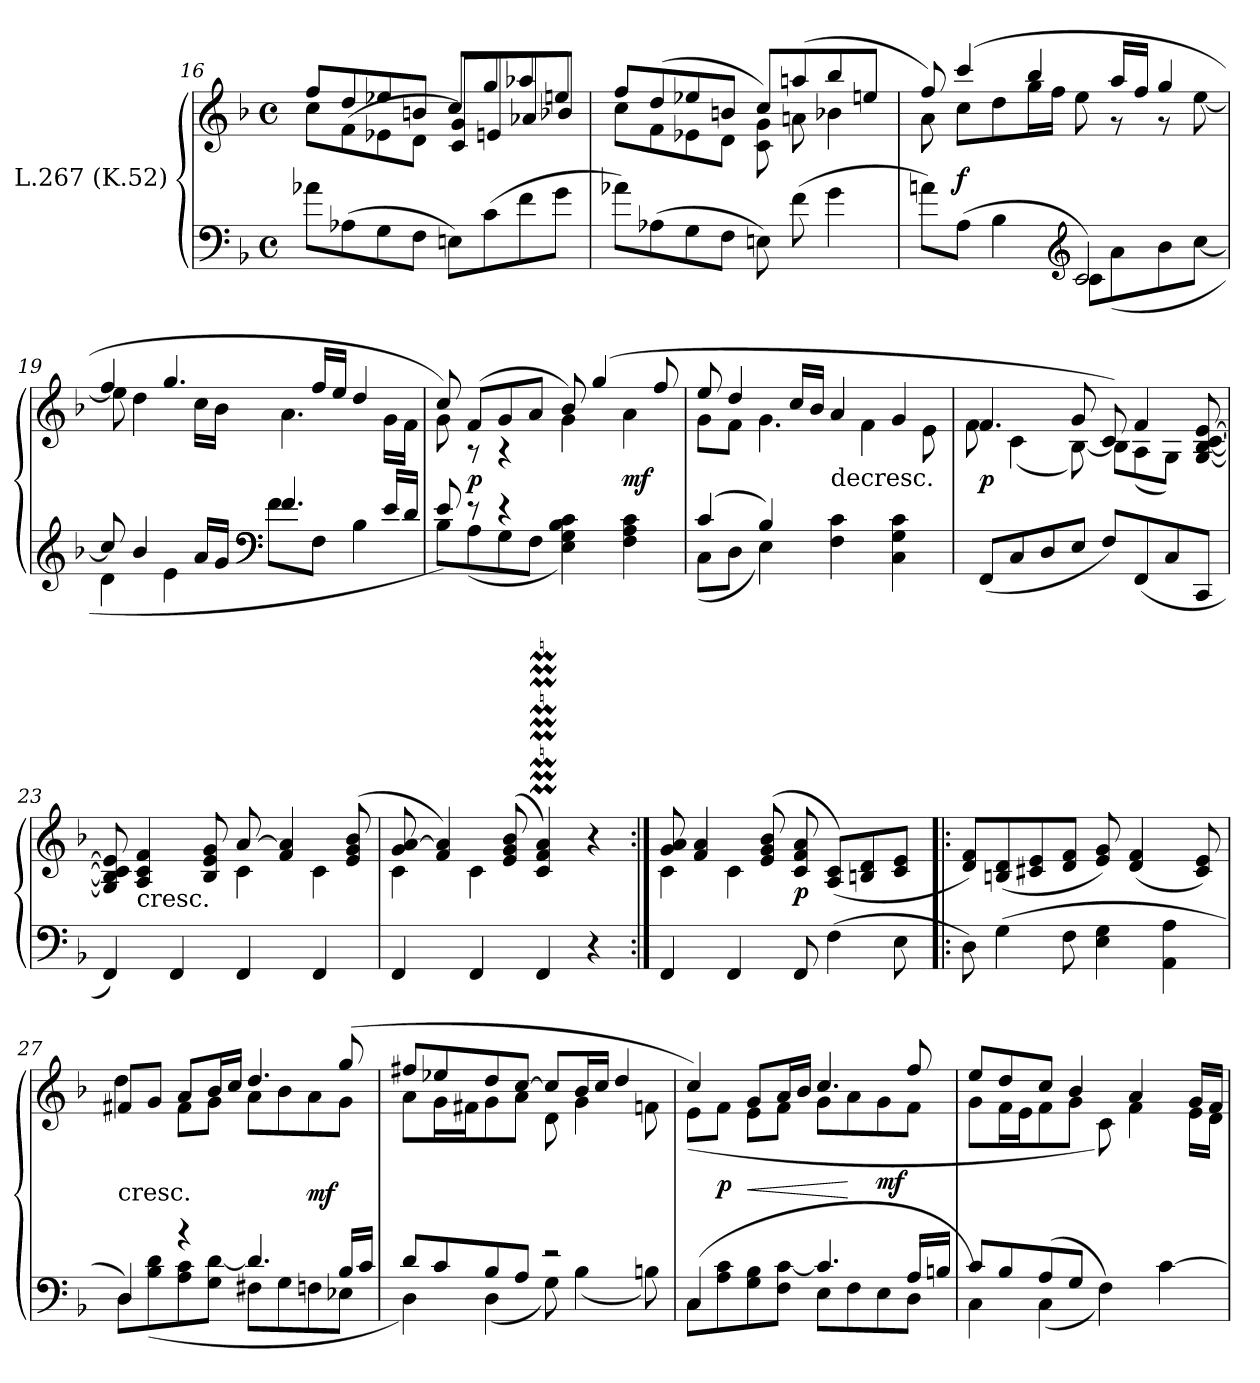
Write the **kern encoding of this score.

**kern	**kern	**dynam
*part1	*part1	*part1
*staff2	*staff1	*staff1/2
*I"L.267 (K.52)	*	*
*clefF4	*clefG2	*
*k[b-]	*k[b-]	*
*M4/4	*M4/4	*
*met(c)	*met(c)	*
=16	=16	=16
*	*^	*
8a-XL	8ffL	8ccL	.
(8A-X	8dd	(8f	.
8G	8ee-X	8e-X	.
8FJ	8bnJ	8dJ	.
8EnL)	8ccL	8c/ 8g/L)	.
(8c	8gg	8en\	.
8f	8aa-X	8a-X/	.
8gJ	8eenJ	8b-X/J	.
!!LO:LB:g=z	!!
=17	=17	=17	=17
8a-XL)	8ffL	8ccL	.
(8A-X	(8dd	8f	.
8G	8ee-X	8e-X	.
8FJ	8bnJ	8dJ	.
8En)	8ccL)	8c 8g	.
(8f	(8aan	8an	.
4g	8bb-	4b-X	.
.	8eenJ	.	.
=18	=18	=18	=18
*^	*	*	*
8anL)	2ryy	8ff)	8a	.
(<8AJ	.	(4ccc	8ccL	f
4B-	.	.	8dd	.
.	.	4bb-	16ggL	.
.	.	.	16ffJJ	.
*clefG2	*	*	*	*
2c)	8cL	.	8ee	.
.	(8a	16aaLL	8r	.
.	.	16ffJJ	.	.
.	8b-	4gg	8r	.
.	[8ccJ	.	[8ee	.
=19	=19	=19	=19	=19
8cc]	4d	4ff	8ee]	.
4b-	.	.	4dd	.
.	4e	4.gg	.	.
16aLL	.	.	16ccLL	.
16gJJ	.	.	16b-JJ	.
*clefF4	*	*	*	*
4.f	8fL	.	4.a	.
.	8FJ	16ffLL	.	.
.	.	16eeJJ	.	.
.	4B-	4dd	.	.
16eLL	.	.	16gLL	.
16dJJ	.	.	16fJJ	.
!!LO:LB:g=z	!!
=20	=20	=20	=20	=20
8e)	8B-L	8cc)	8g	.
8r	(8A	(8fL	8rA	p
4r	8G	8g	4r	.
.	8FJ	8aJ	.	.
2ryy	4E 4G 4B- 4c)	8b-)	4g	.
.	.	(4gg	.	.
.	4F 4A 4c	.	4a	mf
.	.	8ff	.	.
=21	=21	=21	=21	=21
(4c	(8CL	8ee	8gL	.
.	8DJ	4dd	8fJ	.
4B-)	4E)	.	4.g	.
.	.	16ccLL	.	.
.	.	16b-JJ	.	.
!	!	!LO:TX:c:t=decresc.	!	!
2ryy	4F 4c	4a	.	.
.	.	.	4f	.
.	4C 4G 4c	4g	.	.
.	.	.	8e	.
*v	*v	*	*	*
=22	=22	=22	=22
(8FFL	4.f	8f	p
8C	.	(4c	.
8D	.	.	.
8EJ	8g	[8B-)	.
8FL)	8c)	8B-L]	.
(8FF	4f	(8A	.
8C	.	8GJ)	.
8CCJ	[8G [8B- [8c [8e	8ryy	.
!!LO:LB:g=z	!!
=23	=23	=23	=23
4FF)	8G] 8B-] 8c] 8e]	2ryy	.
!	!LO:TX:c:t=cresc.	!	!
.	4A 4c 4f	.	.
4FF	.	.	.
.	8B- 8e 8g	.	.
4FF	[8a	4c	.
.	4f 4a]	.	.
4FF	.	4c	.
.	(8e 8g 8b-	.	.
=24	=24	=24	=24
4FF	8g [8a	4c	.
.	4f 4a])	.	.
4FF	.	4c	.
.	(8e 8g 8b-	.	.
4FF	4cM 4fM 4aM)	2ryy	.
4r	4r	.	.
=25:|!	=25:|!	=25:|!	=25:|!
4FF	8g 8a	4c	.
.	4f 4a	.	.
4FF	.	4c	.
.	(8e 8g 8b-	.	.
8FF	8c 8f 8a	2ryy	p
(4F	(8A 8cL)	.	.
.	8Bn 8d	.	.
8E	8c 8eJ	.	.
*	*v	*v	*
=26!|:	=26!|:	=26!|:
8D)	8d 8fL)	.
(<4G	(8Bn 8d	.
.	8c#X 8e	.
8F	8d 8fJ	.
4E 4G	8e 8g)	.
.	(4d 4f	.
4AA 4A	.	.
.	8c# 8e)	.
!!LO:LB:g=z
=27	=27	=27
*^	*^	*
!	!	!LO:TX:c:t=cresc.	!	!
4D)	8DL	8f#XL	4dd	.
.	(8B- 8d	8gJ	.	.
4r	8A 8c	8aL	8f#L	.
.	8G [8dJ	16b-L	8gJ	.
.	.	16ccJJ	.	.
4.d]	8F#XL	4.dd	8aL	.
.	8G	.	8b-	.
.	8Fn	.	8a	mf
16B-LL	8E-XJ	(8gg	8gJ	.
16cJJ	.	.	.	.
=28	=28	=28	=28	=28
8dL	4D)	8ff#XL	8aL	.
8c	.	8ee-X	16gL	.
.	.	.	16f#XJ	.
8B-	(4D	8dd	8g	.
8AJ	.	[8ccJ	8aJ	.
2r	8G)	8ccL]	8d	.
.	(4B-	16b-L	4g	.
.	.	16ccJJ	.	.
.	.	4dd	.	.
.	8Bn)	.	8fn	.
=29	=29	=29	=29	=29
(4C	8CL	4cc)	(8eL	.
.	8A 8c	.	8fJ	p
4ryy	8G 8B-	8gL	8eL	<
.	8F [8cJ	16aL	8fJ	.
.	.	16b-JJ	.	.
4.c]	8EL	4.cc	8gL	.
.	8F	.	8a	[
.	8E	.	8g	mf
16ALL	8DJ	8ff	8fJ	.
16BnJJ	.	.	.	.
!!LO:LB:g=z	!!
=30	=30	=30	=30	=30
8cL	4C)	8eeL	8gL	.
8B-	.	8dd	16fL	.
.	.	.	16eJ	.
(8A	(4C	8ccJ	8f	.
8GJ	.	4b-	8gJ	.
2ryy	4F))	.	8c)	.
.	.	4a	4f	.
.	[4c	.	.	.
.	.	16gLL	16eLL	.
.	.	16fJJ	16dJJ	.
*v	*v	*	*	*
*	*v	*v	*
=	=	=
*-	*-	*-
